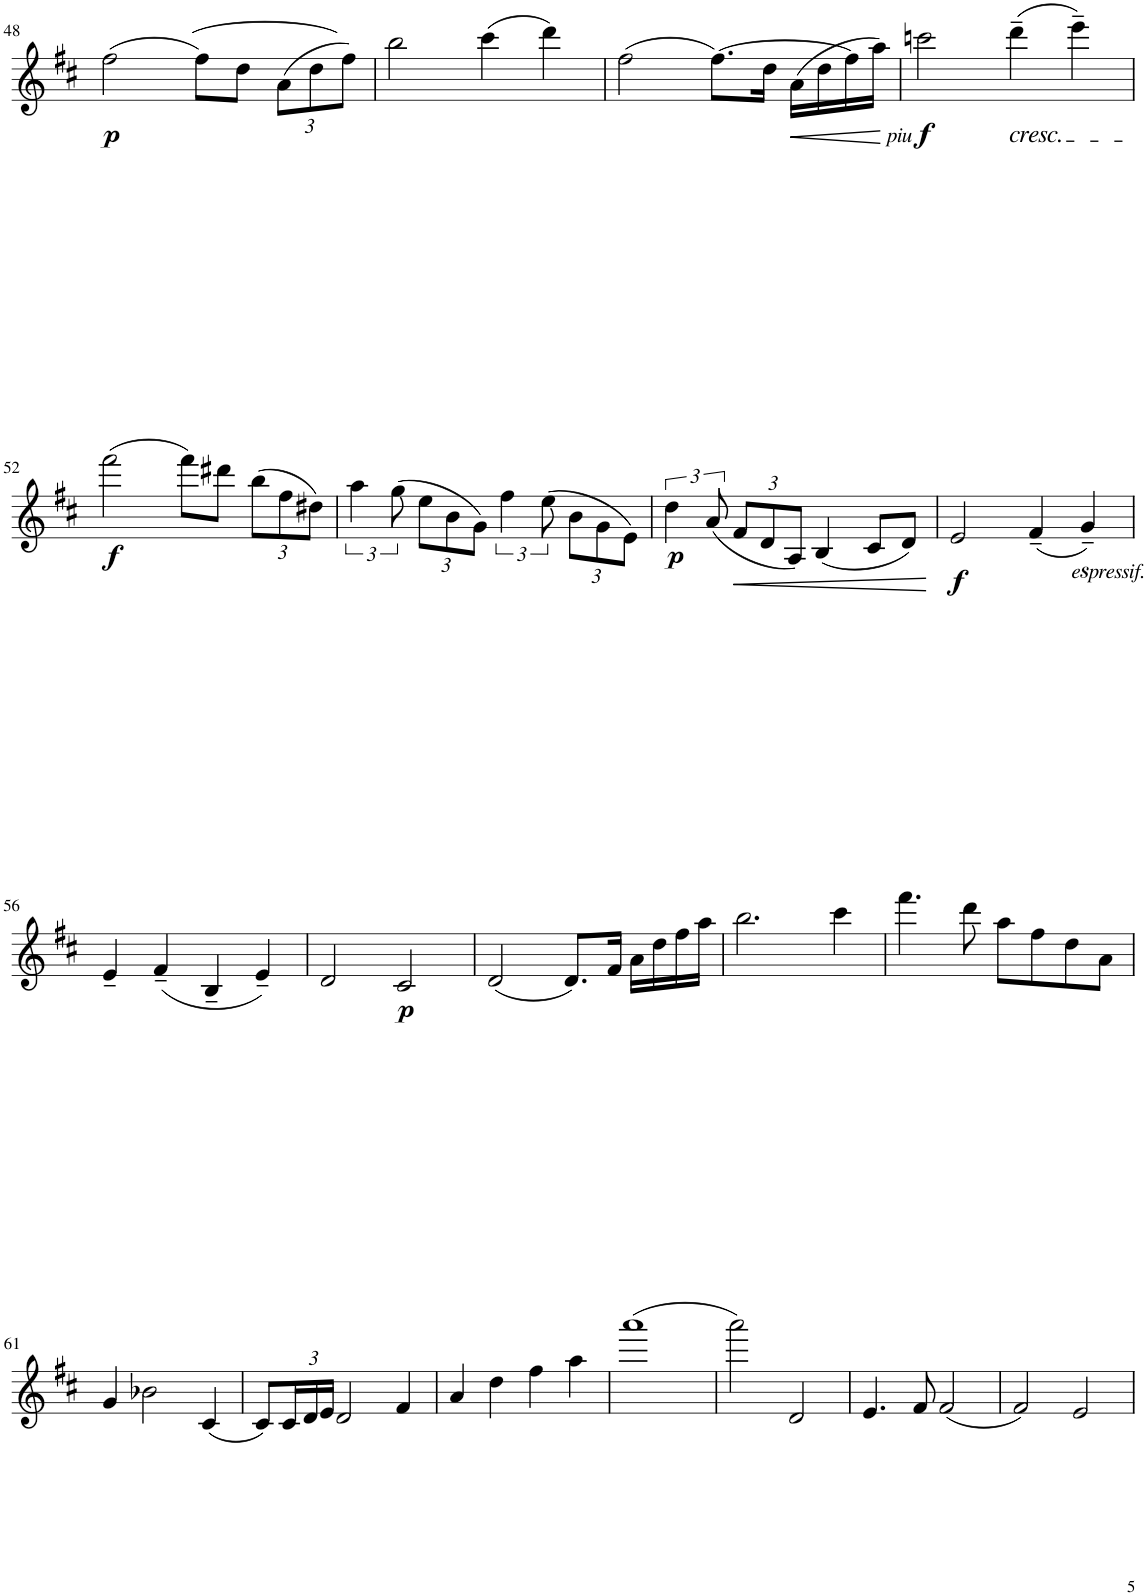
**kern	**dynam
*part1	*part1
*staff1	*staff1
*I"ヴァイオリン	*
!!LO:PB:g=z
*clefG2	*
*k[f#c#]	*
*M4/4	*
*met(c)	*
=48	=48
!	!LO:DY:b
(2ff#\	p
[8ff#\L)	.
8dd\J	.
*Xbrackettup	*
(12a\L	.
12dd\	.
12ff#\J])	.
=49	=49
2bb\	.
(4ccc#\	.
4ddd\)	.
=50	=50
(2ff#\	.
[8.ff#\L)	.
16dd\Jk	.
!	!LO:HP:b
(16a\LL	<
16dd\	.
16ff#\]	.
16aa\JJ)	.
.	[
=51	=51
!	!LO:DY:b
!	!LO:DY:n=1:b
2cccn\	other-dynamics f
!LO:TX:b:i:t=cresc.	!
(4ddd~\	.
4eee~\)	.
!!LO:LB:g=z
=52	=52
!	!LO:DY:b
(2fff#\	f
8fff#\L)	.
8ddd#X\J	.
(12bb\L	.
12ff#\	.
12dd#X\J)	.
=53	=53
*brackettup	*
6aa\	.
(12gg\	.
*Xbrackettup	*
12ee\L	.
12b\	.
12g\J)	.
*brackettup	*
6ff#\	.
(12ee\	.
*Xbrackettup	*
12b\L	.
12g\	.
12e\J)	.
=54	=54
*brackettup	*
!	!LO:DY:b
6dd\	p
(12a/	.
*Xbrackettup	*
!	!LO:HP:b
12f#/L	<
12d/	.
12A/J)	.
(4B/	.
8c#/L	.
8d/J)	.
.	[
=55	=55
!	!LO:DY:b
2e/	f
(4f#~/	.
!	!LO:DY:b
!	!LO:DY:n=1:b
!	!LO:DY:n=2:b
4g~/)	other-dynamics other-dynamics other-dynamics
!!LO:LB:g=z
=56	=56
4e~/	.
(4f#~/	.
4B~/	.
4e~/)	.
=57	=57
2d/	.
!	!LO:DY:b
2c#/	p
=58	=58
(2d/	.
8.d/L)	.
16f#/Jk	.
16a\LL	.
16dd\	.
16ff#\	.
16aa\JJ	.
=59	=59
2.bb\	.
4ccc#\	.
=60	=60
4.fff#\	.
8ddd\	.
8aa\L	.
8ff#\	.
8dd\	.
8a\J	.
!!LO:LB:g=z
=61	=61
4g/	.
2b-X\	.
(4c#/	.
=62	=62
8c#/L)	.
24c#/L	.
24d/	.
24e/JJ	.
2d/	.
4f#/	.
=63	=63
4a/	.
4dd\	.
4ff#\	.
4aa\	.
=64	=64
(1aaa	.
=65	=65
2aaa\)	.
2d/	.
=66	=66
4.e/	.
8f#/	.
(2f#/	.
=67	=67
2f#/)	.
2e/	.
=	=
*-	*-
